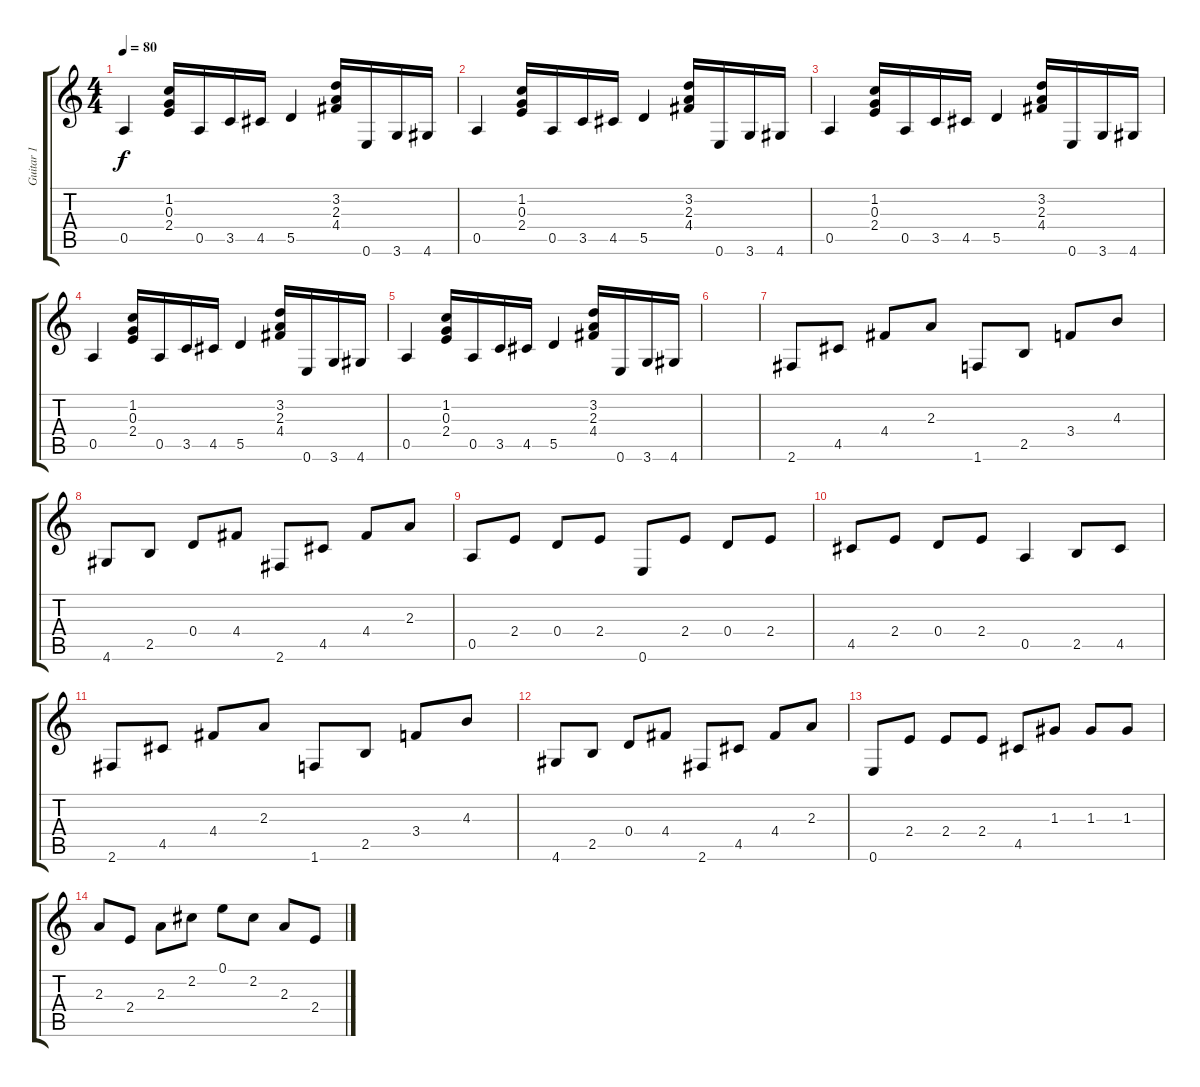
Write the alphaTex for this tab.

\track ("Guitar 1" "Guitar 1") {instrument acousticguitarsteel}
\staff {score tabs}
\tuning (E4 B3 G3 D3 A2 E2) {hide}
\ts (4 4)
\tempo 80
\clef g2
\ks c
0.5.4{dy f} (1.2 0.3 2.4).16 0.5.16 3.5.16 4.5.16 5.5.4 (3.2 2.3 4.4).16 0.6.16 3.6.16 4.6.16 |
0.5.4 (1.2 0.3 2.4).16 0.5.16 3.5.16 4.5.16 5.5.4 (3.2 2.3 4.4).16 0.6.16 3.6.16 4.6.16 |
0.5.4 (1.2 0.3 2.4).16 0.5.16 3.5.16 4.5.16 5.5.4 (3.2 2.3 4.4).16 0.6.16 3.6.16 4.6.16 |
0.5.4 (1.2 0.3 2.4).16 0.5.16 3.5.16 4.5.16 5.5.4 (3.2 2.3 4.4).16 0.6.16 3.6.16 4.6.16 |
0.5.4 (1.2 0.3 2.4).16 0.5.16 3.5.16 4.5.16 5.5.4 (3.2 2.3 4.4).16 0.6.16 3.6.16 4.6.16 |
|
2.6.8 4.5.8 4.4.8 2.3.8 1.6.8 2.5.8 3.4.8 4.3.8 |
4.6.8 2.5.8 0.4.8 4.4.8 2.6.8 4.5.8 4.4.8 2.3.8 |
0.5.8 2.4.8 0.4.8 2.4.8 0.6.8 2.4.8 0.4.8 2.4.8 |
4.5.8 2.4.8 0.4.8 2.4.8 0.5.4 2.5.8 4.5.8 |
2.6.8 4.5.8 4.4.8 2.3.8 1.6.8 2.5.8 3.4.8 4.3.8 |
4.6.8 2.5.8 0.4.8 4.4.8 2.6.8 4.5.8 4.4.8 2.3.8 |
0.6.8 2.4.8 2.4.8 2.4.8 4.5.8 1.3.8 1.3.8 1.3.8 |
2.3.8 2.4.8 2.3.8 2.2.8 0.1.8 2.2.8 2.3.8 2.4.8
